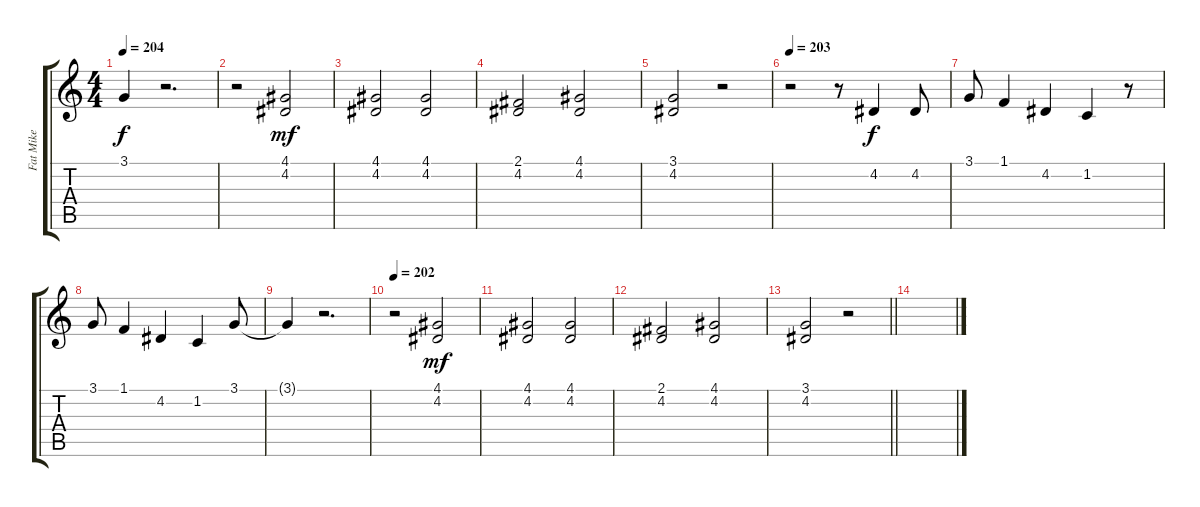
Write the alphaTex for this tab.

\track ("Fat Mike" "Fat Mike") {instrument bassoon}
\staff {score tabs}
\tuning (E4 B3 G3 D3 A2 E2) {hide}
\ts (4 4)
\tempo 204
\clef g2
\ks c
3.1{t}.4{dy f} r.2{d} |
r.2 (4.1 4.2).2{dy mf} |
(4.1 4.2).2 (4.1 4.2).2 |
(2.1 4.2).2 (4.1 4.2).2 |
(3.1 4.2).2 r.2 |
\tempo 203
r.2 r.8 4.2.4{dy f} 4.2.8 |
3.1.8 1.1.4 4.2.4 1.2.4 r.8 |
3.1.8 1.1.4 4.2.4 1.2.4 3.1.8 |
3.1{t}.4 r.2{d} |
\tempo 202
r.2 (4.1 4.2).2{dy mf} |
(4.1 4.2).2 (4.1 4.2).2 |
(2.1 4.2).2 (4.1 4.2).2 |
\barLineRight lightlight
(3.1 4.2).2 r.2 |
\section ("" "")
